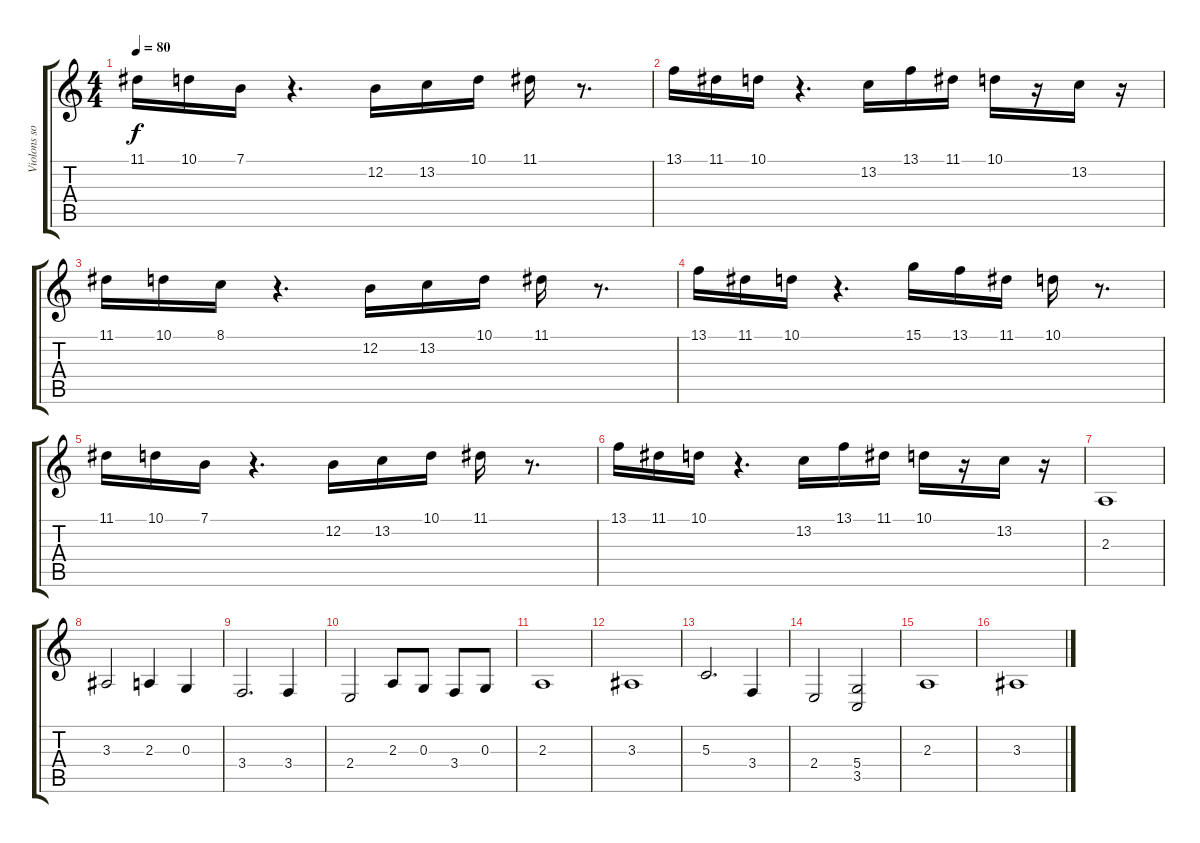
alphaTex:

\track ("Violons sopranos 1" "Violons so") {instrument stringensemble1}
\staff {score tabs}
\tuning (E4 B3 G3 D3 A2 E2) {hide}
\ts (4 4)
\tempo 80
\clef g2
\ks c
11.1.16{dy f} 10.1.16 7.1.16 r.4{d} 12.2.16 13.2.16 10.1.16 11.1.16 r.8{d} |
13.1.16 11.1.16 10.1.16 r.4{d} 13.2.16 13.1.16 11.1.16 10.1.16 r.16 13.2.16 r.16 |
11.1.16 10.1.16 8.1.16 r.4{d} 12.2.16 13.2.16 10.1.16 11.1.16 r.8{d} |
13.1.16 11.1.16 10.1.16 r.4{d} 15.1.16 13.1.16 11.1.16 10.1.16 r.8{d} |
11.1.16 10.1.16 7.1.16 r.4{d} 12.2.16 13.2.16 10.1.16 11.1.16 r.8{d} |
13.1.16 11.1.16 10.1.16 r.4{d} 13.2.16 13.1.16 11.1.16 10.1.16 r.16 13.2.16 r.16 |
2.3.1 |
3.3.2 2.3.4 0.3.4 |
3.4.2{d txt ""} 3.4.4 |
2.4.2 2.3.8 0.3.8 3.4.8 0.3.8 |
2.3.1 |
3.3.1 |
5.3.2{d} 3.4.4 |
2.4.2 (5.4 3.5).2 |
2.3.1 |
3.3.1
